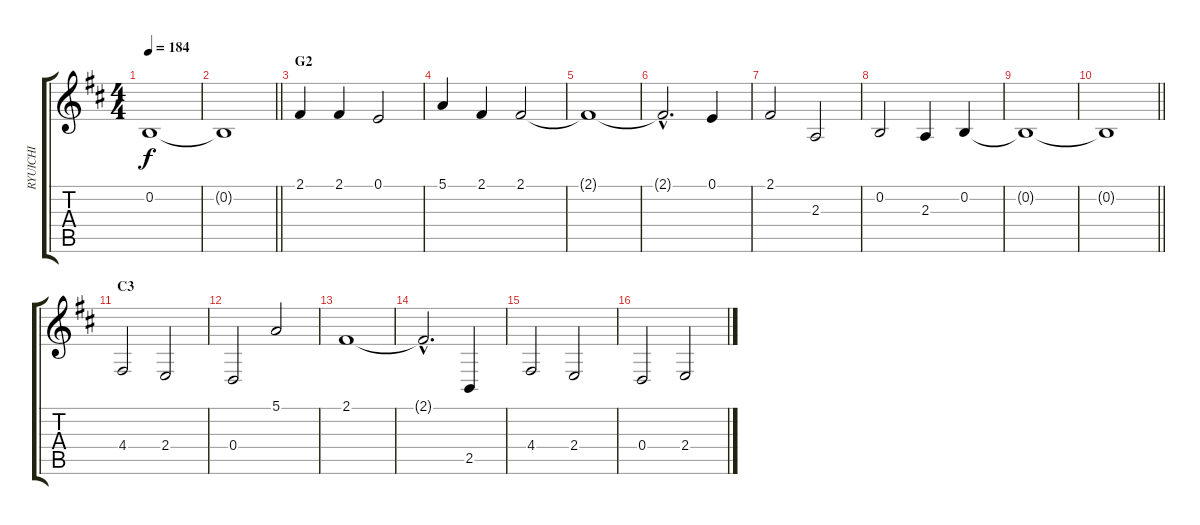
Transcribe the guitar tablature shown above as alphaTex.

\track ("RYUICHI" "RYUICHI") {instrument oboe}
\staff {score tabs}
\tuning (E4 B3 G3 D3 A2 E2) {hide}
\ts (4 4)
\tempo 184
\clef g2
\ks bminor
0.2{t}.1{dy f} |
\barLineRight lightlight
0.2{t}.1 |
\section ("" "G2")
2.1.4 2.1.4 0.1.2 |
5.1.4 2.1.4 2.1.2 |
2.1{t}.1 |
2.1{hac t}.2{d} 0.1.4 |
2.1.2 2.3.2 |
0.2.2 2.3.4 0.2.4 |
0.2{t}.1 |
\barLineRight lightlight
0.2{t}.1 |
\section ("" "C3")
4.4.2 2.4.2 |
0.4.2 5.1.2 |
2.1.1 |
2.1{hac t}.2{d} 2.5.4 |
4.4.2 2.4.2 |
0.4.2 2.4.2
